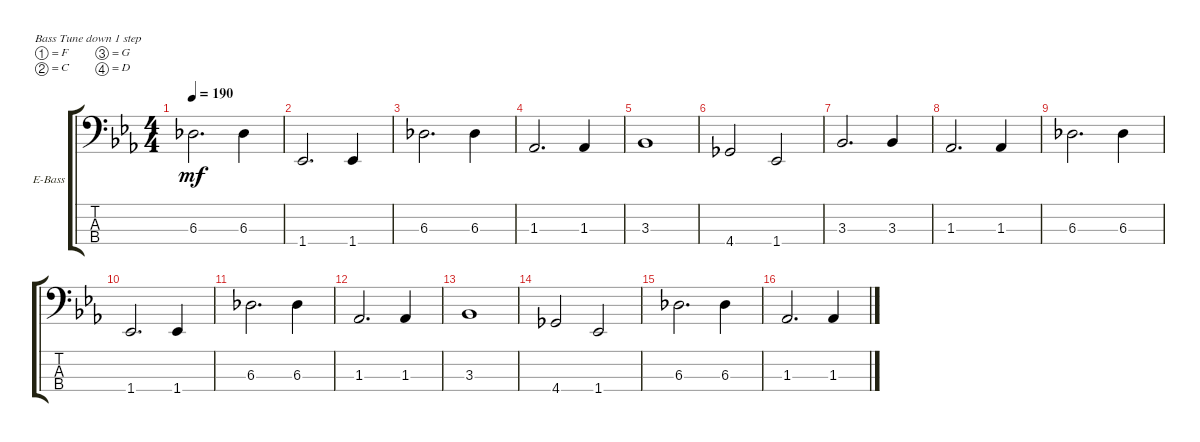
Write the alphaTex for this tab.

\defaultSystemsLayout 4
\bracketExtendMode groupsimilarinstruments
\firstSystemTrackNameOrientation horizontal
\otherSystemsTrackNameOrientation horizontal
\track ("Electric Bass" "E-Bass") {instrument electricbassfinger}
\staff {score tabs}
\tuning (F2 C2 G1 D1)
\ts (4 4)
\tempo 190
\clef f4
\ks cminor
6.3.2{d dy mf} 6.3.4 |
1.4.2{d} 1.4.4 |
6.3.2{d} 6.3.4 |
1.3.2{d} 1.3.4 |
3.3.1 |
4.4.2 1.4.2 |
3.3.2{d} 3.3.4 |
1.3.2{d} 1.3.4 |
6.3.2{d} 6.3.4 |
1.4.2{d} 1.4.4 |
6.3.2{d} 6.3.4 |
1.3.2{d} 1.3.4 |
3.3.1 |
4.4.2 1.4.2 |
6.3.2{d} 6.3.4 |
1.3.2{d} 1.3.4
